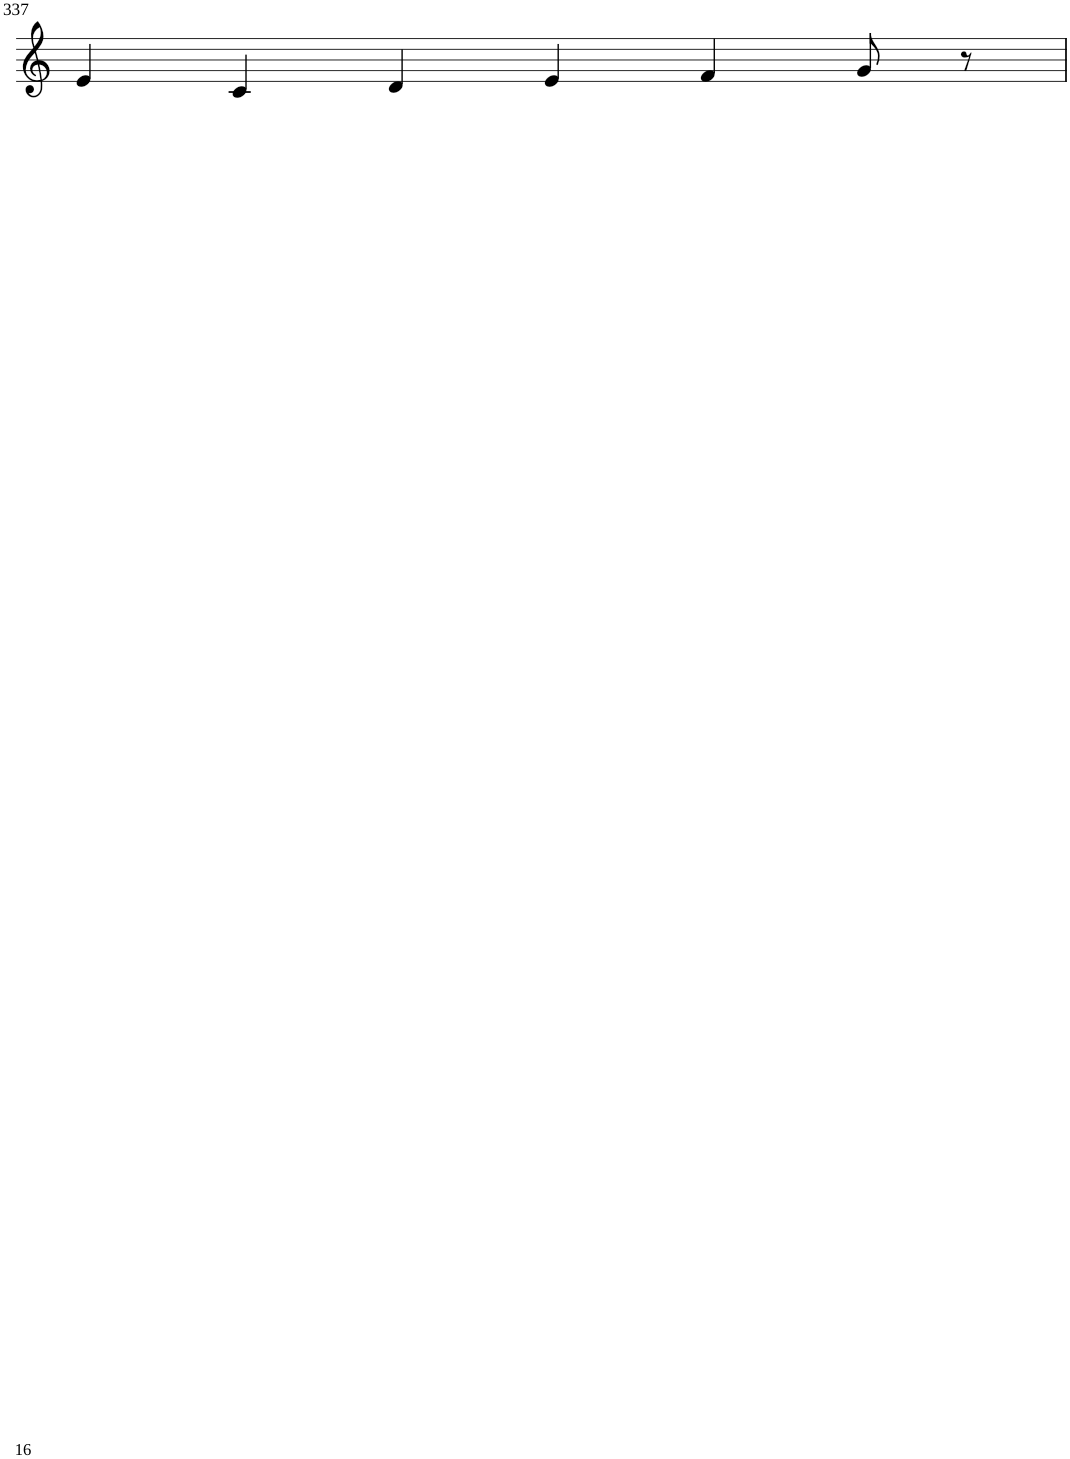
**kern
*part1
*staff1
*I"Violin
!!LO:PB:g=z
*clefG2
*k[]
*M6/4
=337
4e/
4c/
4d/
4e/
4f/
8g/
8r
=
*-
